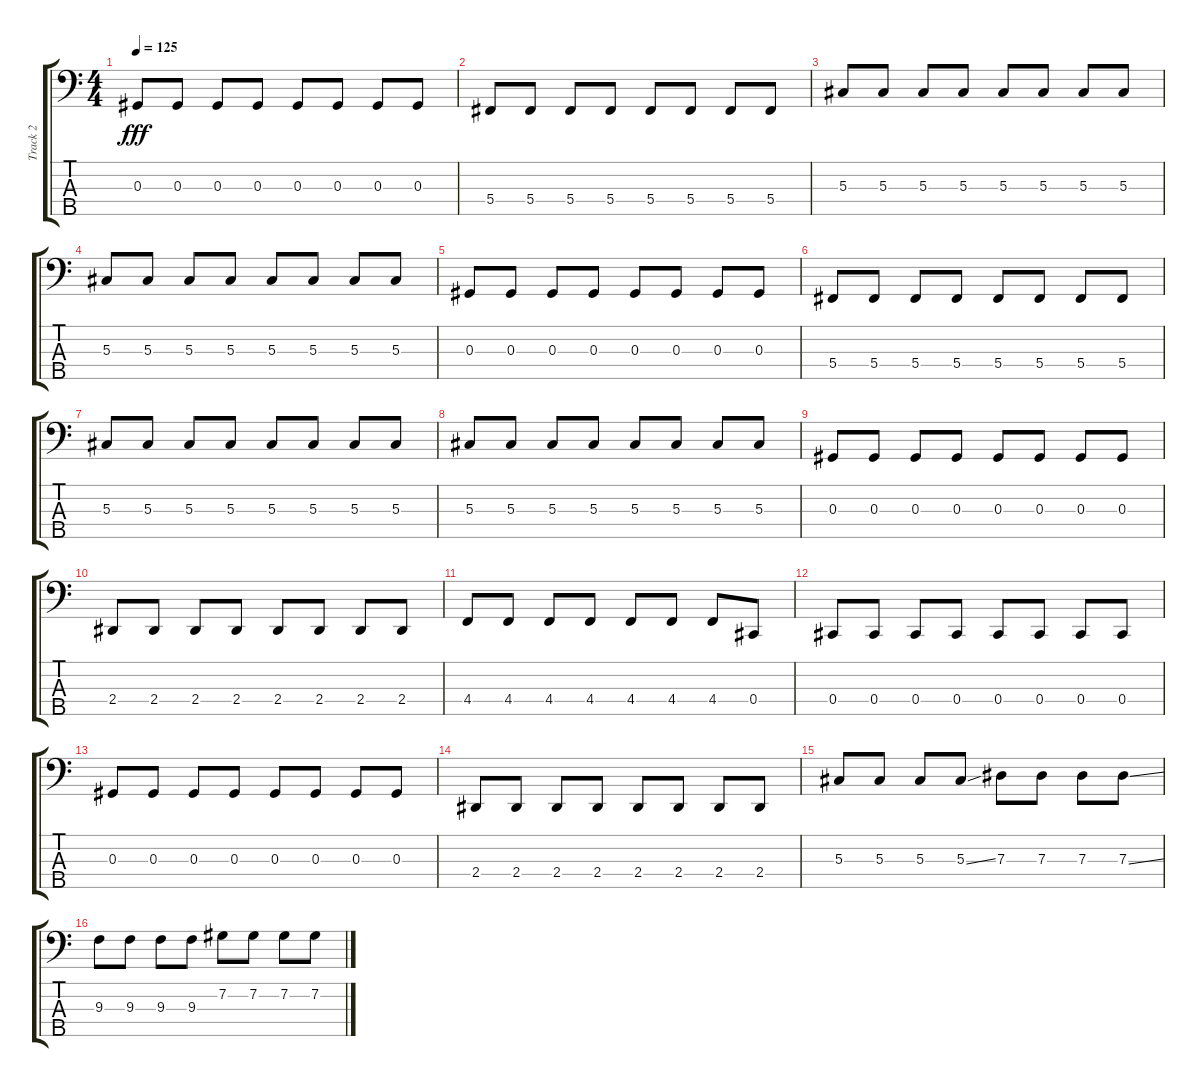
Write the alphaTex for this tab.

\track ("Track 2" "Track 2") {instrument electricbasspick}
\staff {score tabs}
\tuning (Gb2 Db2 Ab1 Db1 Bb0) {hide}
\ts (4 4)
\tempo 125
\clef f4
\ks c
0.3.8{dy fff} 0.3.8 0.3.8 0.3.8 0.3.8 0.3.8 0.3.8 0.3.8 |
5.4.8 5.4.8 5.4.8 5.4.8 5.4.8 5.4.8 5.4.8 5.4.8 |
5.3.8 5.3.8 5.3.8 5.3.8 5.3.8 5.3.8 5.3.8 5.3.8 |
5.3.8 5.3.8 5.3.8 5.3.8 5.3.8 5.3.8 5.3.8 5.3.8 |
0.3.8 0.3.8 0.3.8 0.3.8 0.3.8 0.3.8 0.3.8 0.3.8 |
5.4.8 5.4.8 5.4.8 5.4.8 5.4.8 5.4.8 5.4.8 5.4.8 |
5.3.8 5.3.8 5.3.8 5.3.8 5.3.8 5.3.8 5.3.8 5.3.8 |
5.3.8 5.3.8 5.3.8 5.3.8 5.3.8 5.3.8 5.3.8 5.3.8 |
0.3.8 0.3.8 0.3.8 0.3.8 0.3.8 0.3.8 0.3.8 0.3.8 |
2.4.8 2.4.8 2.4.8 2.4.8 2.4.8 2.4.8 2.4.8 2.4.8 |
4.4.8 4.4.8 4.4.8 4.4.8 4.4.8 4.4.8 4.4.8 0.4.8 |
0.4.8 0.4.8 0.4.8 0.4.8 0.4.8 0.4.8 0.4.8 0.4.8 |
0.3.8 0.3.8 0.3.8 0.3.8 0.3.8 0.3.8 0.3.8 0.3.8 |
2.4.8 2.4.8 2.4.8 2.4.8 2.4.8 2.4.8 2.4.8 2.4.8 |
5.3.8 5.3.8 5.3.8 5.3{ss}.8 7.3.8 7.3.8 7.3.8 7.3{ss}.8 |
9.3.8 9.3.8 9.3.8 9.3.8 7.2.8 7.2.8 7.2.8 7.2.8
